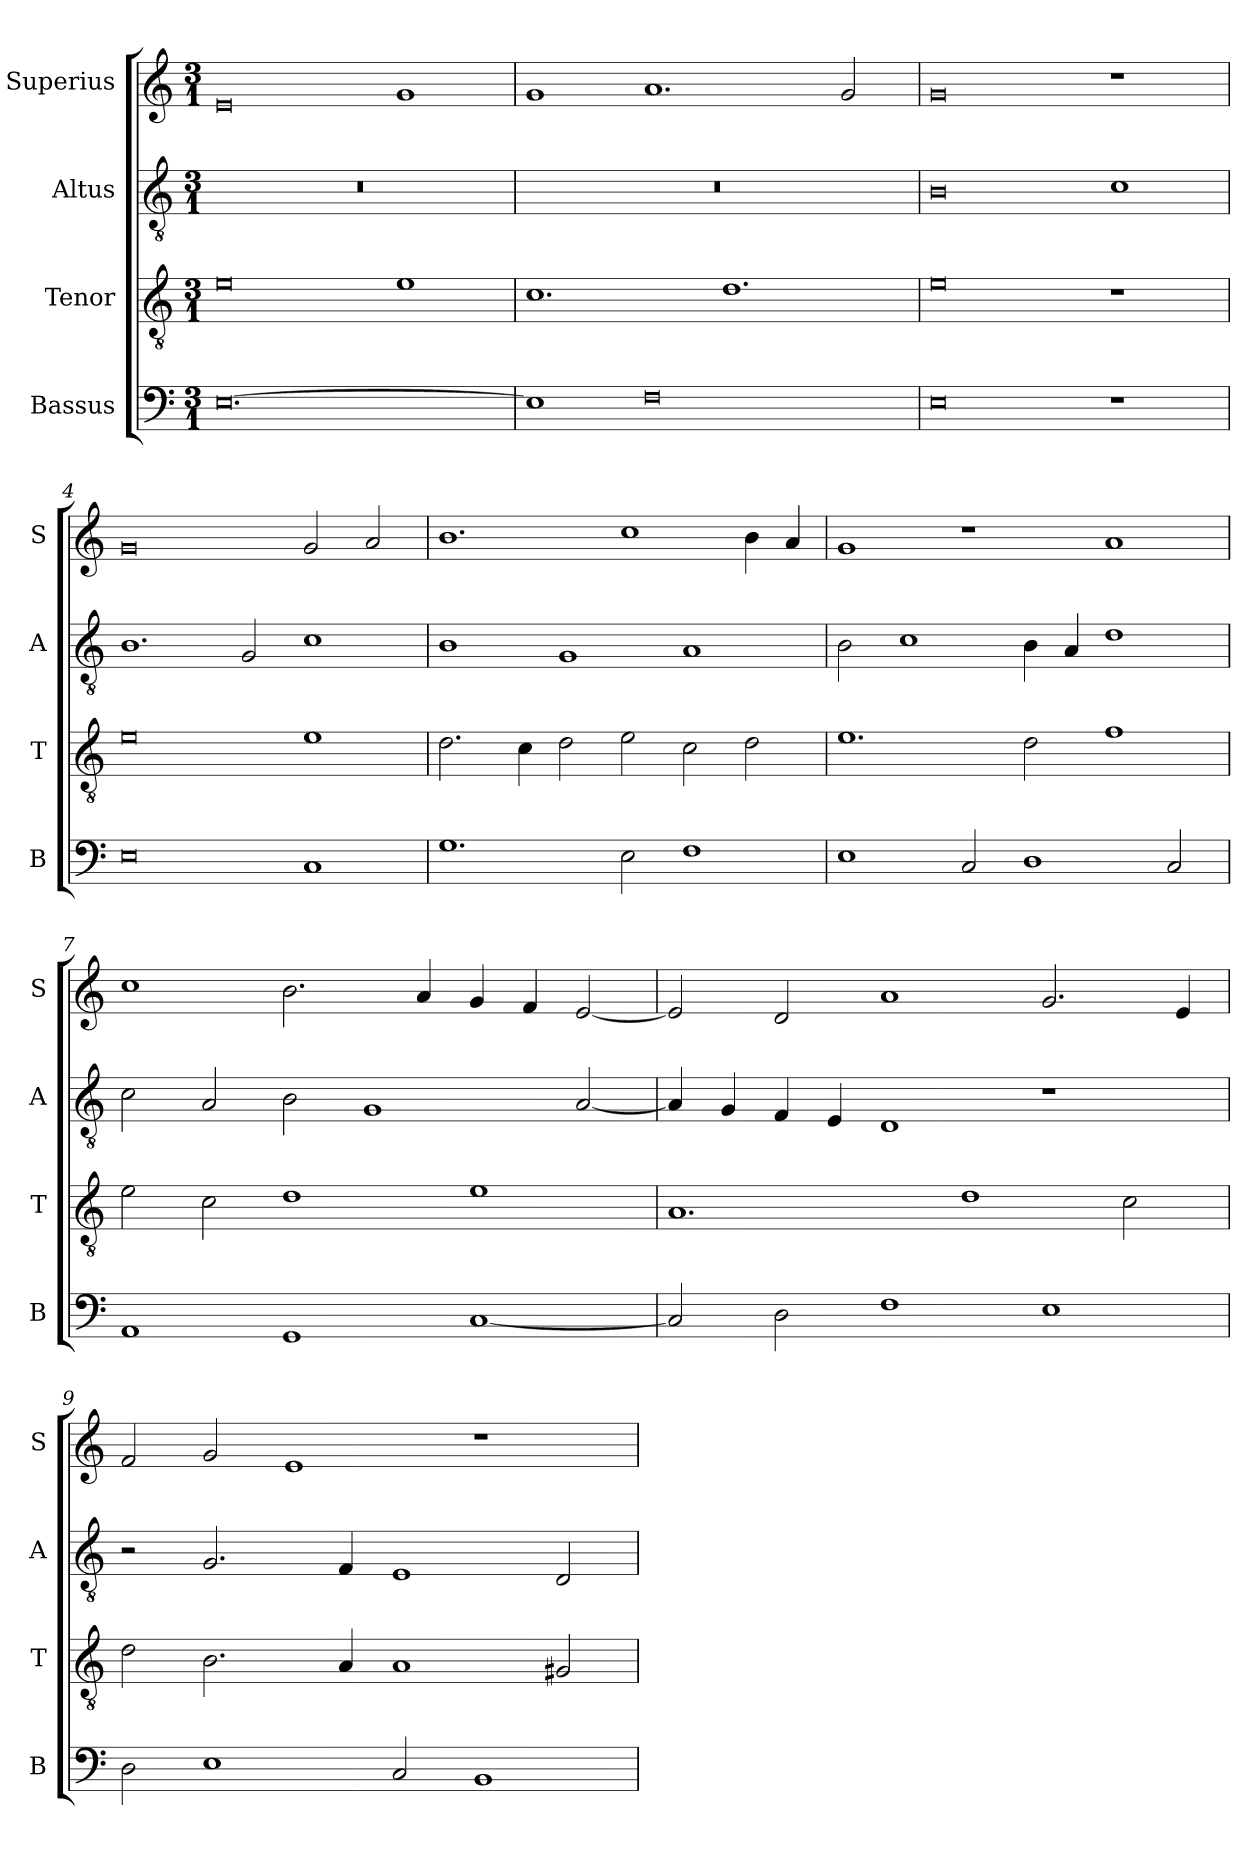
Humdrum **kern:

**kern	**kern	**kern	**kern
*part4	*part3	*part2	*part1
*staff4	*staff3	*staff2	*staff1
*I"Bassus	*I"Tenor	*I"Altus	*I"Superius
*I'B	*I'T	*I'A	*I'S
*clefF4	*clefGv2	*clefGv2	*clefG2
*k[]	*k[]	*k[]	*k[]
*M3/1	*M3/1	*M3/1	*M3/1
=1	=1	=1	=1
[0.E	0e	0.r	0e
.	1e	.	1g
=2	=2	=2	=2
1E]	1.c	0.r	1g
0F	.	.	1.a
.	1.d	.	.
.	.	.	2g/
=3	=3	=3	=3
0E	0e	0B	0g
1r	1r	1c	1r
=4	=4	=4	=4
0E	0e	1.B	0g
.	.	2G/	.
1C	1e	1c	2g/
.	.	.	2a/
=5	=5	=5	=5
1.G	2.d\	1B	1.b
.	4c\	.	.
.	2d\	1G	.
2E\	2e\	.	1cc
1F	2c\	1A	.
.	2d\	.	4b\
.	.	.	4a/
=6	=6	=6	=6
1E	1.e	2B\	1g
.	.	1c	.
2C/	.	.	1r
1D	2d\	4B\	.
.	.	4A/	.
.	1f	1d	1a
2C/	.	.	.
=7	=7	=7	=7
1AA	2e\	2c\	1cc
.	2c\	2A/	.
1GG	1d	2B\	2.b\
.	.	1G	.
.	.	.	4a/
[1C	1e	.	4g/
.	.	.	4f/
.	.	[2A/	[2e/
=8	=8	=8	=8
2C/]	1.A	4A/]	2e/]
.	.	4G/	.
2D\	.	4F/	2d/
.	.	4E/	.
1F	.	1D	1a
.	1d	.	.
1E	.	1r	2.g/
.	2c\	.	.
.	.	.	4e/
=9	=9	=9	=9
2D\	2d\	2r	2f/
1E	2.B\	2.G/	2g/
.	.	.	1e
.	4A/	4F/	.
2C/	1A	1E	.
1BB	.	.	1r
.	2G#X/	2D/	.
=	=	=	=
*-	*-	*-	*-
